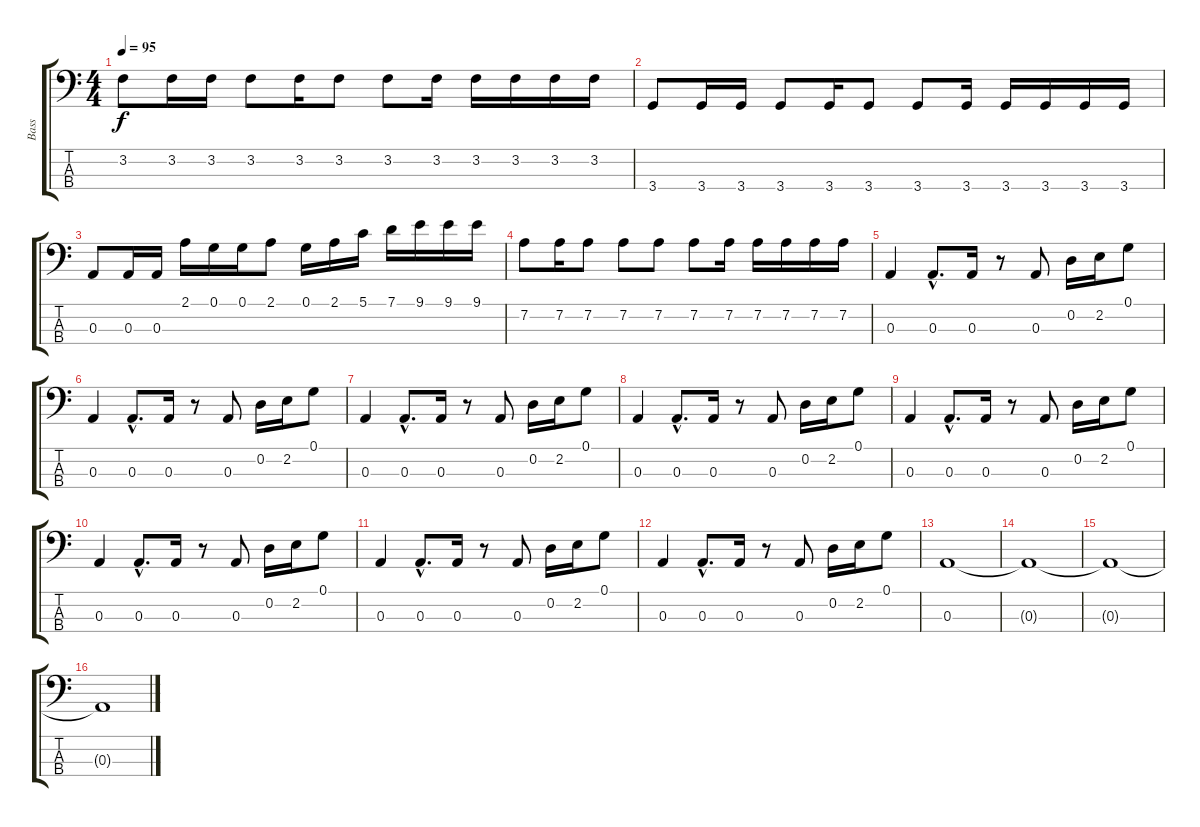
\track ("Bass" "Bass") {instrument electricbassfinger}
\staff {score tabs}
\tuning (G2 D2 A1 E1) {hide}
\ts (4 4)
\tempo 95
\clef f4
\ks c
3.2.8{dy f} 3.2.16 3.2.16 3.2.8 3.2.16 3.2.8 3.2.8 3.2.16 3.2.16 3.2.16 3.2.16 3.2.16 |
3.4.8 3.4.16 3.4.16 3.4.8 3.4.16 3.4.8 3.4.8 3.4.16 3.4.16 3.4.16 3.4.16 3.4.16 |
0.3.8 0.3.16 0.3.16 2.1.16 0.1.16 0.1.16 2.1.8 0.1.16 2.1.16 5.1.16 7.1.16 9.1.16 9.1.16 9.1.16 |
7.2.8 7.2.16 7.2.8 7.2.8 7.2.8 7.2.8 7.2.16 7.2.16 7.2.16 7.2.16 7.2.16 |
0.3.4 0.3{hac}.8{d} 0.3.16 r.8 0.3.8 0.2.16 2.2.16 0.1.8 |
0.3.4 0.3{hac}.8{d} 0.3.16 r.8 0.3.8 0.2.16 2.2.16 0.1.8 |
0.3.4 0.3{hac}.8{d} 0.3.16 r.8 0.3.8 0.2.16 2.2.16 0.1.8 |
0.3.4 0.3{hac}.8{d} 0.3.16 r.8 0.3.8 0.2.16 2.2.16 0.1.8 |
0.3.4 0.3{hac}.8{d} 0.3.16 r.8 0.3.8 0.2.16 2.2.16 0.1.8 |
0.3.4 0.3{hac}.8{d} 0.3.16 r.8 0.3.8 0.2.16 2.2.16 0.1.8 |
0.3.4 0.3{hac}.8{d} 0.3.16 r.8 0.3.8 0.2.16 2.2.16 0.1.8 |
0.3.4 0.3{hac}.8{d} 0.3.16 r.8 0.3.8 0.2.16 2.2.16 0.1.8 |
0.3.1 |
0.3{t}.1 |
0.3{t}.1 |
0.3{t}.1
